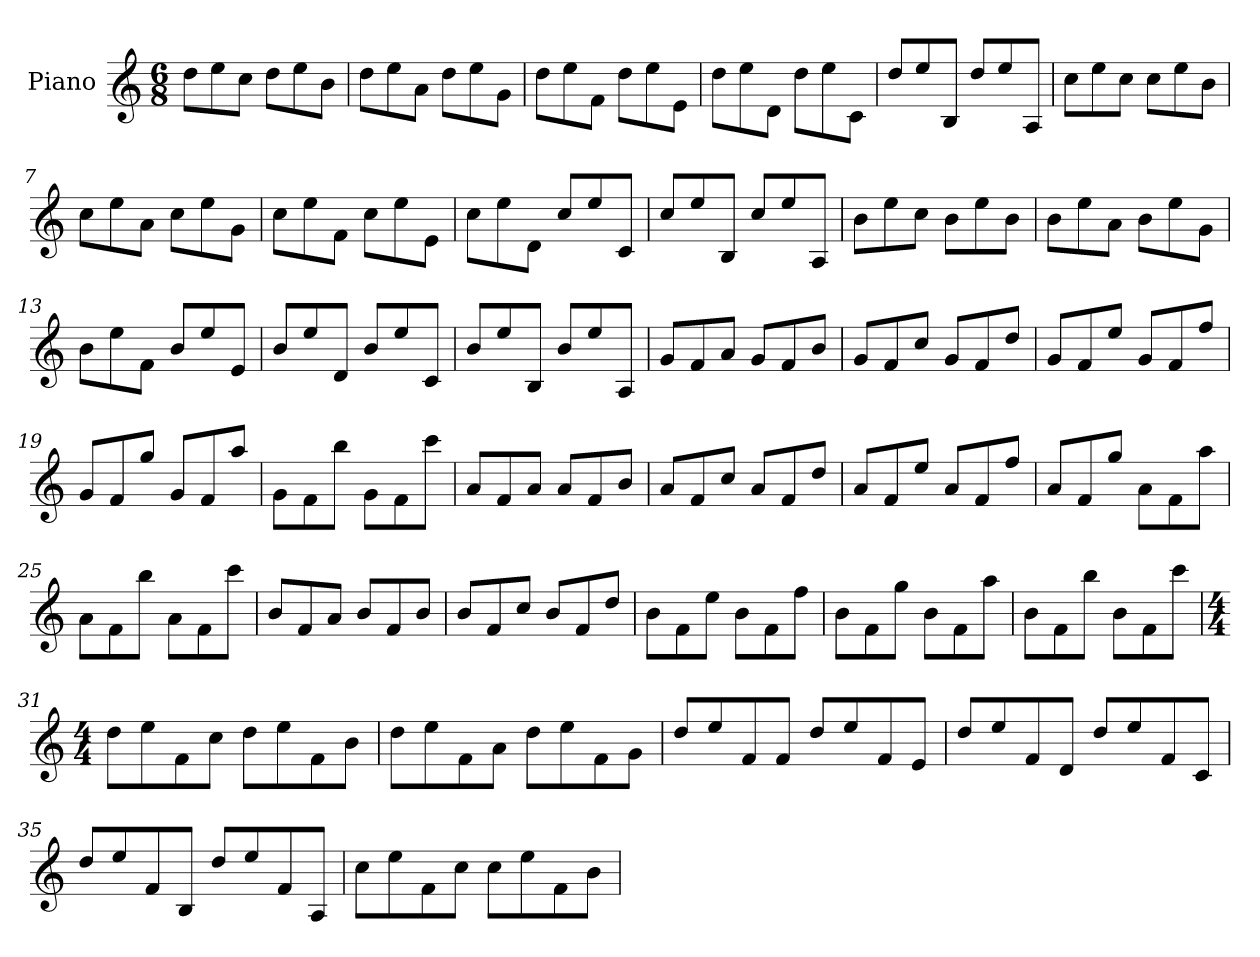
**kern
*part1
*staff1
*I"Piano
*I'Pno
*clefG2
*k[]
*M6/8
=1
8dd\L
8ee\
8cc\J
8dd\L
8ee\
8b\J
=2
8dd\L
8ee\
8a\J
8dd\L
8ee\
8g\J
=3
8dd\L
8ee\
8f\J
8dd\L
8ee\
8e\J
=4
8dd\L
8ee\
8d\J
8dd\L
8ee\
8c\J
=5
8dd/L
8ee/
8B/J
8dd/L
8ee/
8A/J
=6
8cc\L
8ee\
8cc\J
8cc\L
8ee\
8b\J
!!LO:LB:g=z
=7
8cc\L
8ee\
8a\J
8cc\L
8ee\
8g\J
=8
8cc\L
8ee\
8f\J
8cc\L
8ee\
8e\J
=9
8cc\L
8ee\
8d\J
8cc/L
8ee/
8c/J
=10
8cc/L
8ee/
8B/J
8cc/L
8ee/
8A/J
=11
8b\L
8ee\
8cc\J
8b\L
8ee\
8b\J
=12
8b\L
8ee\
8a\J
8b\L
8ee\
8g\J
=13
8b\L
8ee\
8f\J
8b/L
8ee/
8e/J
!!LO:LB:g=z
=14
8b/L
8ee/
8d/J
8b/L
8ee/
8c/J
=15
8b/L
8ee/
8B/J
8b/L
8ee/
8A/J
=16
8g/L
8f/
8a/J
8g/L
8f/
8b/J
=17
8g/L
8f/
8cc/J
8g/L
8f/
8dd/J
=18
8g/L
8f/
8ee/J
8g/L
8f/
8ff/J
=19
8g/L
8f/
8gg/J
8g/L
8f/
8aa/J
=20
8g\L
8f\
8bb\J
8g\L
8f\
8ccc\J
!!LO:LB:g=z
=21
8a/L
8f/
8a/J
8a/L
8f/
8b/J
=22
8a/L
8f/
8cc/J
8a/L
8f/
8dd/J
=23
8a/L
8f/
8ee/J
8a/L
8f/
8ff/J
=24
8a/L
8f/
8gg/J
8a\L
8f\
8aa\J
=25
8a\L
8f\
8bb\J
8a\L
8f\
8ccc\J
=26
8b/L
8f/
8a/J
8b/L
8f/
8b/J
=27
8b/L
8f/
8cc/J
8b/L
8f/
8dd/J
!!LO:LB:g=z
=28
8b\L
8f\
8ee\J
8b\L
8f\
8ff\J
=29
8b\L
8f\
8gg\J
8b\L
8f\
8aa\J
=30
8b\L
8f\
8bb\J
8b\L
8f\
8ccc\J
=31
*M4/4
8dd\L
8ee\
8f\
8cc\J
8dd\L
8ee\
8f\
8b\J
=32
8dd\L
8ee\
8f\
8a\J
8dd\L
8ee\
8f\
8g\J
=33
8dd/L
8ee/
8f/
8f/J
8dd/L
8ee/
8f/
8e/J
!!LO:LB:g=z
=34
8dd/L
8ee/
8f/
8d/J
8dd/L
8ee/
8f/
8c/J
=35
8dd/L
8ee/
8f/
8B/J
8dd/L
8ee/
8f/
8A/J
=36
8cc\L
8ee\
8f\
8cc\J
8cc\L
8ee\
8f\
8b\J
=
*-
